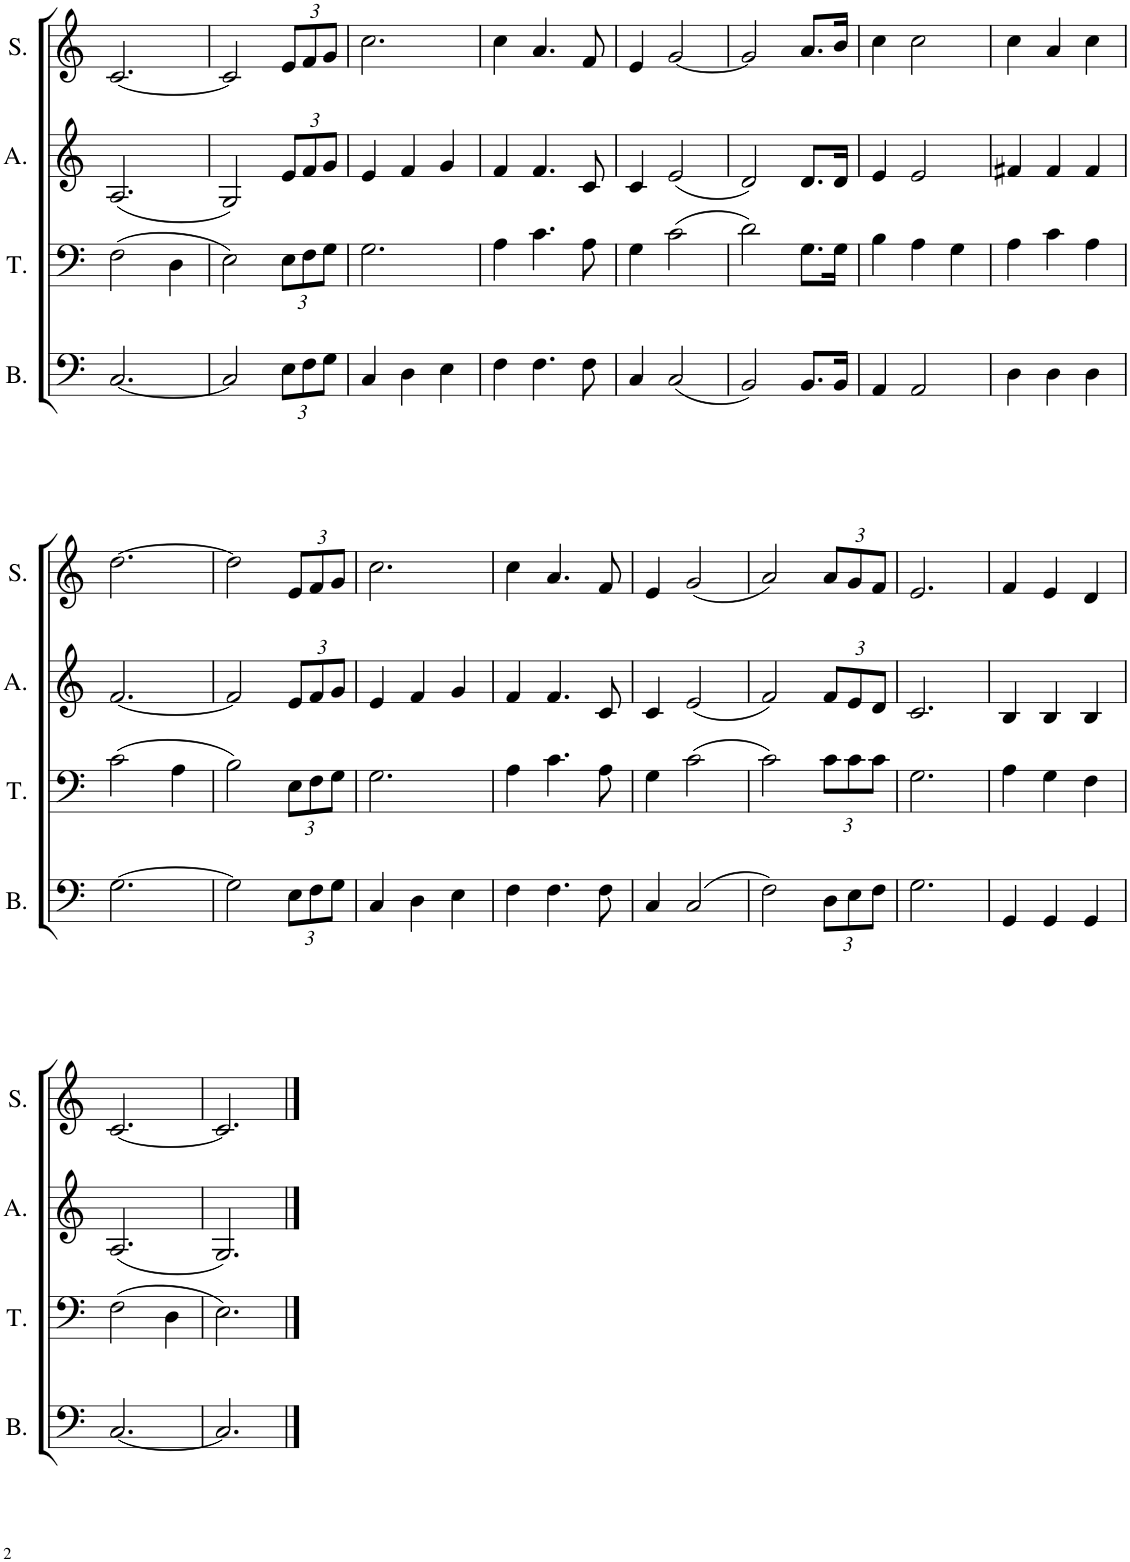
**kern	**kern	**kern	**kern
*part4	*part3	*part2	*part1
*staff4	*staff3	*staff2	*staff1
*I"Bass	*I"Tenor	*I"Alto	*I"Soprano
*I'B.	*I'T.	*I'A.	*I'S.
!!LO:PB:g=z
*clefF4	*clefF4	*clefG2	*clefG2
*k[]	*k[]	*k[]	*k[]
*M3/4	*M3/4	*M3/4	*M3/4
=16	=16	=16	=16
[2.C/	(2F\	(2.A/	[2.c/
.	4D\	.	.
=17	=17	=17	=17
2C/]	2E\)	2G/)	2c/]
*Xbrackettup	*Xbrackettup	*Xbrackettup	*Xbrackettup
12E\L	12E\L	12e/L	12e/L
12F\	12F\	12f/	12f/
12G\J	12G\J	12g/J	12g/J
=18	=18	=18	=18
4C/	2.G\	4e/	2.cc\
4D\	.	4f/	.
4E\	.	4g/	.
=19	=19	=19	=19
4F\	4A\	4f/	4cc\
4.F\	4.c\	4.f/	4.a/
8F\	8A\	8c/	8f/
=20	=20	=20	=20
4C/	4G\	4c/	4e/
(2C/	(2c\	(2e/	[2g/
=21	=21	=21	=21
2BB/)	2d\)	2d/)	2g/]
8.BB/L	8.G\L	8.d/L	8.a/L
16BB/Jk	16G\Jk	16d/Jk	16b/Jk
=22	=22	=22	=22
4AA/	4B\	4e/	4cc\
2AA/	4A\	2e/	2cc\
.	4G\	.	.
=23	=23	=23	=23
4D\	4A\	4f#X/	4cc\
4D\	4c\	4f#/	4a/
4D\	4A\	4f#/	4cc\
!!LO:LB:g=z
=24	=24	=24	=24
[2.G\	(2c\	[2.f/	[2.dd\
.	4A\	.	.
=25	=25	=25	=25
2G\]	2B\)	2f/]	2dd\]
12E\L	12E\L	12e/L	12e/L
12F\	12F\	12f/	12f/
12G\J	12G\J	12g/J	12g/J
=26	=26	=26	=26
4C/	2.G\	4e/	2.cc\
4D\	.	4f/	.
4E\	.	4g/	.
=27	=27	=27	=27
4F\	4A\	4f/	4cc\
4.F\	4.c\	4.f/	4.a/
8F\	8A\	8c/	8f/
=28	=28	=28	=28
4C/	4G\	4c/	4e/
(2C/	(2c\	(2e/	(2g/
=29	=29	=29	=29
2F\)	2c\)	2f/)	2a/)
12D\L	12c\L	12f/L	12a/L
12E\	12c\	12e/	12g/
12F\J	12c\J	12d/J	12f/J
=30	=30	=30	=30
2.G\	2.G\	2.c/	2.e/
=31	=31	=31	=31
4GG/	4A\	4B/	4f/
4GG/	4G\	4B/	4e/
4GG/	4F\	4B/	4d/
!!LO:LB:g=z
=32	=32	=32	=32
[2.C/	(2F\	(2.A/	[2.c/
.	4D\	.	.
=33	=33	=33	=33
2.C/]	2.E\)	2.G/)	2.c/]
==	==	==	==
*-	*-	*-	*-
